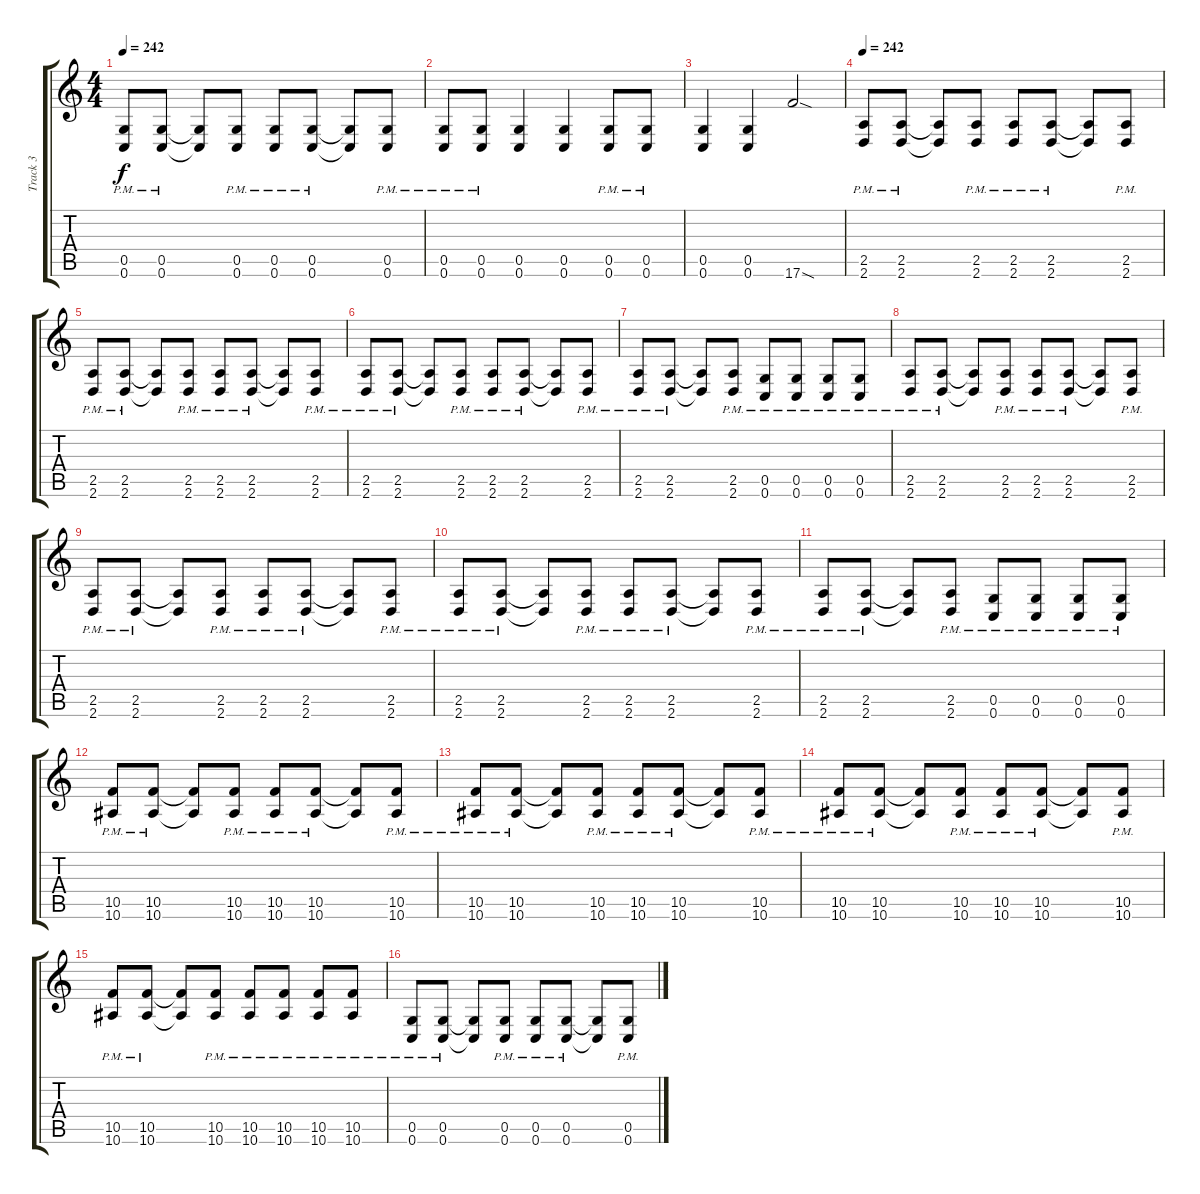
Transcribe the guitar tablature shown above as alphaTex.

\track ("Track 3" "Track 3") {instrument distortionguitar}
\staff {score tabs}
\tuning (D4 A3 F3 C3 G2 C2) {hide}
\ts (4 4)
\tempo 242
\clef g2
\ks c
(0.5{pm} 0.6{pm}).8{dy f} (0.5{pm} 0.6{pm}).8 (0.5{t} 0.6{t}).8 (0.5{pm} 0.6{pm}).8 (0.5{pm} 0.6{pm}).8 (0.5{pm} 0.6{pm}).8 (0.5{t} 0.6{t}).8 (0.5{pm} 0.6{pm}).8 |
(0.5{pm} 0.6{pm}).8 (0.5{pm} 0.6{pm}).8 (0.5 0.6).4 (0.5 0.6).4 (0.5{pm} 0.6{pm}).8 (0.5{pm} 0.6{pm}).8 |
(0.5 0.6).4 (0.5 0.6).4 17.6{sod}.2 |
\tempo 242
(2.5{pm} 2.6{pm}).8 (2.5{pm} 2.6{pm}).8 (2.5{t} 2.6{t}).8 (2.5{pm} 2.6{pm}).8 (2.5{pm} 2.6{pm}).8 (2.5{pm} 2.6{pm}).8 (2.5{t} 2.6{t}).8 (2.5{pm} 2.6{pm}).8 |
(2.5{pm} 2.6{pm}).8 (2.5{pm} 2.6{pm}).8 (2.5{t} 2.6{t}).8 (2.5{pm} 2.6{pm}).8 (2.5{pm} 2.6{pm}).8 (2.5{pm} 2.6{pm}).8 (2.5{t} 2.6{t}).8 (2.5{pm} 2.6{pm}).8 |
(2.5{pm} 2.6{pm}).8 (2.5{pm} 2.6{pm}).8 (2.5{t} 2.6{t}).8 (2.5{pm} 2.6{pm}).8 (2.5{pm} 2.6{pm}).8 (2.5{pm} 2.6{pm}).8 (2.5{t} 2.6{t}).8 (2.5{pm} 2.6{pm}).8 |
(2.5{pm} 2.6{pm}).8 (2.5{pm} 2.6{pm}).8 (2.5{t} 2.6{t}).8 (2.5{pm} 2.6{pm}).8 (0.5{pm} 0.6{pm}).8 (0.5{pm} 0.6{pm}).8 (0.5{pm} 0.6{pm}).8 (0.5{pm} 0.6{pm}).8 |
(2.5{pm} 2.6{pm}).8 (2.5{pm} 2.6{pm}).8 (2.5{t} 2.6{t}).8 (2.5{pm} 2.6{pm}).8 (2.5{pm} 2.6{pm}).8 (2.5{pm} 2.6{pm}).8 (2.5{t} 2.6{t}).8 (2.5{pm} 2.6{pm}).8 |
(2.5{pm} 2.6{pm}).8 (2.5{pm} 2.6{pm}).8 (2.5{t} 2.6{t}).8 (2.5{pm} 2.6{pm}).8 (2.5{pm} 2.6{pm}).8 (2.5{pm} 2.6{pm}).8 (2.5{t} 2.6{t}).8 (2.5{pm} 2.6{pm}).8 |
(2.5{pm} 2.6{pm}).8 (2.5{pm} 2.6{pm}).8 (2.5{t} 2.6{t}).8 (2.5{pm} 2.6{pm}).8 (2.5{pm} 2.6{pm}).8 (2.5{pm} 2.6{pm}).8 (2.5{t} 2.6{t}).8 (2.5{pm} 2.6{pm}).8 |
(2.5{pm} 2.6{pm}).8 (2.5{pm} 2.6{pm}).8 (2.5{t} 2.6{t}).8 (2.5{pm} 2.6{pm}).8 (0.5{pm} 0.6{pm}).8 (0.5{pm} 0.6{pm}).8 (0.5{pm} 0.6{pm}).8 (0.5{pm} 0.6{pm}).8 |
(10.5{pm} 10.6{pm}).8 (10.5{pm} 10.6{pm}).8 (10.5{t} 10.6{t}).8 (10.5{pm} 10.6{pm}).8 (10.5{pm} 10.6{pm}).8 (10.5{pm} 10.6{pm}).8 (10.5{t} 10.6{t}).8 (10.5{pm} 10.6{pm}).8 |
(10.5{pm} 10.6{pm}).8 (10.5{pm} 10.6{pm}).8 (10.5{t} 10.6{t}).8 (10.5{pm} 10.6{pm}).8 (10.5{pm} 10.6{pm}).8 (10.5{pm} 10.6{pm}).8 (10.5{t} 10.6{t}).8 (10.5{pm} 10.6{pm}).8 |
(10.5{pm} 10.6{pm}).8 (10.5{pm} 10.6{pm}).8 (10.5{t} 10.6{t}).8 (10.5{pm} 10.6{pm}).8 (10.5{pm} 10.6{pm}).8 (10.5{pm} 10.6{pm}).8 (10.5{t} 10.6{t}).8 (10.5{pm} 10.6{pm}).8 |
(10.5{pm} 10.6{pm}).8 (10.5{pm} 10.6{pm}).8 (10.5{t} 10.6{t}).8 (10.5{pm} 10.6{pm}).8 (10.5{pm} 10.6{pm}).8 (10.5{pm} 10.6{pm}).8 (10.5{pm} 10.6{pm}).8 (10.5{pm} 10.6{pm}).8 |
(0.5{pm} 0.6{pm}).8 (0.5{pm} 0.6{pm}).8 (0.5{t} 0.6{t}).8 (0.5{pm} 0.6{pm}).8 (0.5{pm} 0.6{pm}).8 (0.5{pm} 0.6{pm}).8 (0.5{t} 0.6{t}).8 (0.5{pm} 0.6{pm}).8
